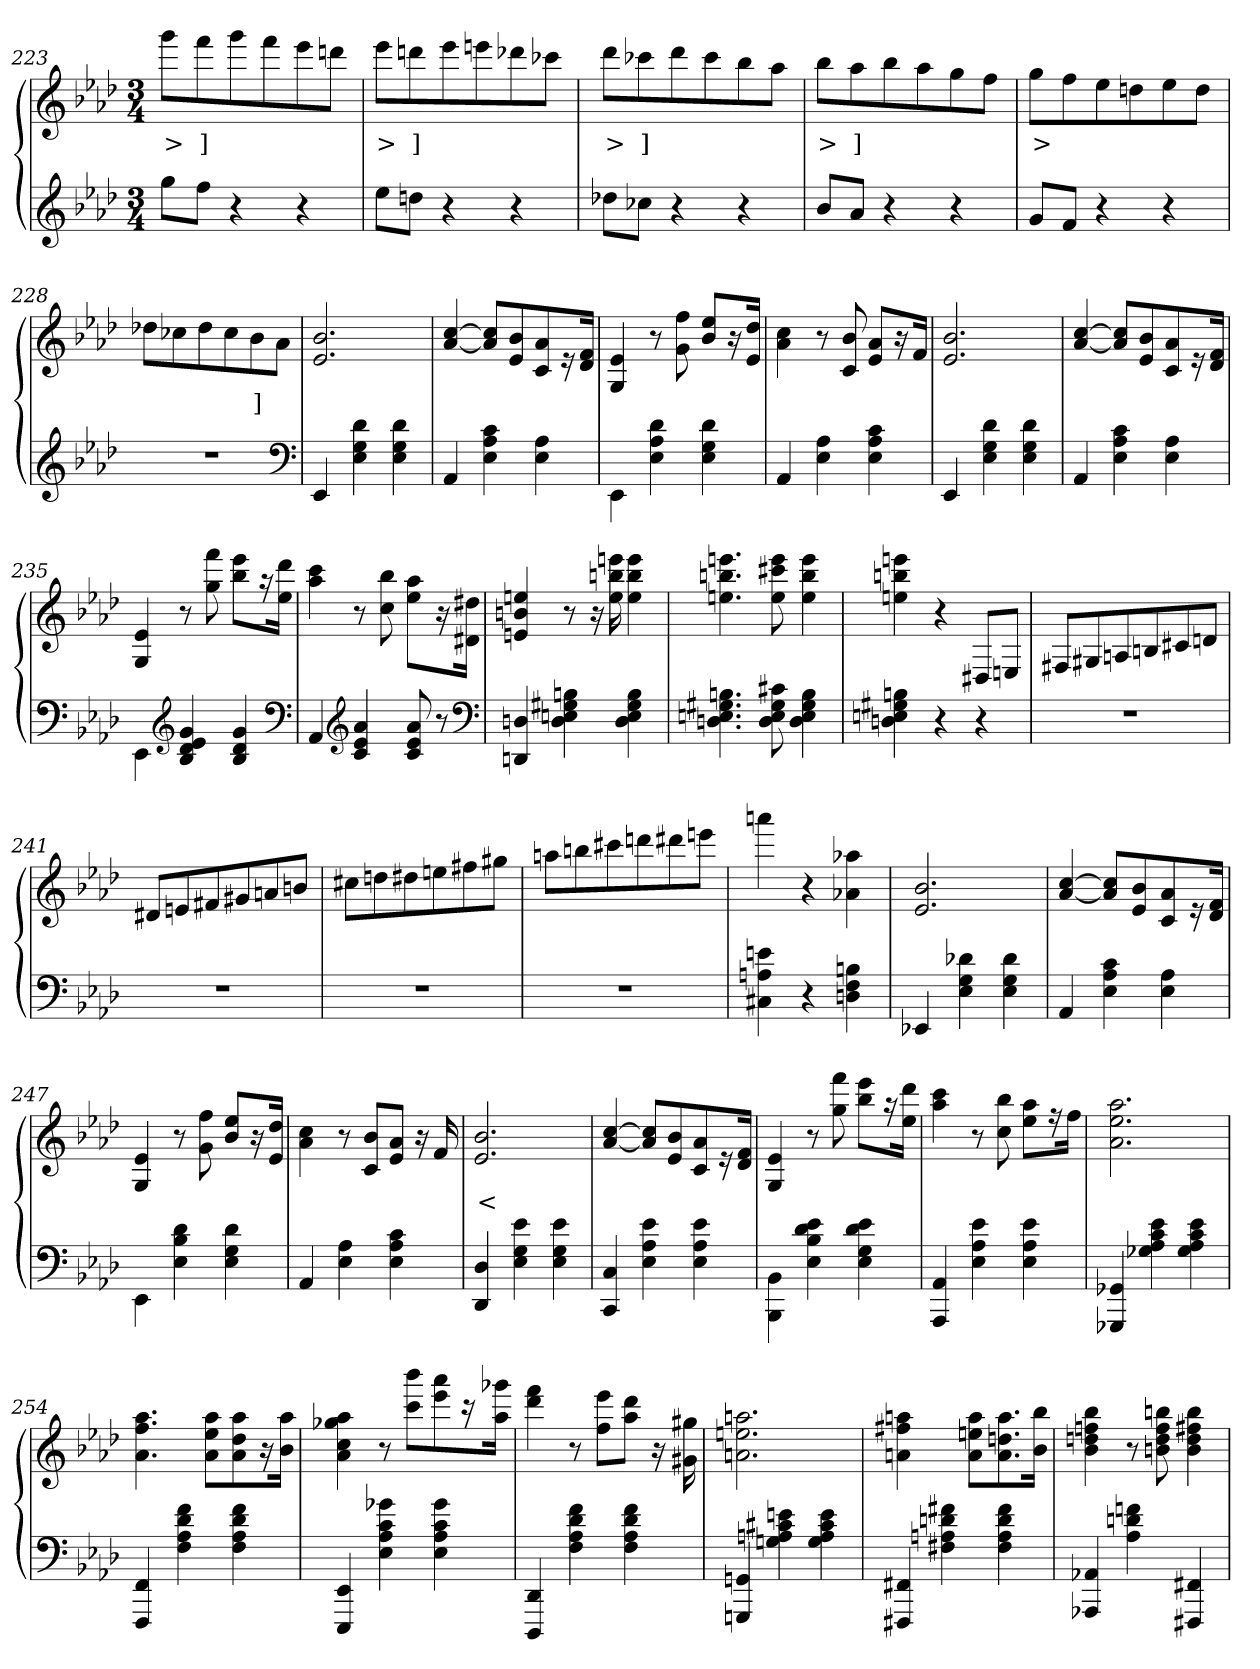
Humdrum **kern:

**kern	**kern	**text
*part2	*part1	*part1
*staff2	*staff1	*staff1
*clefG2	*clefG2	*
*k[b-e-a-d-]	*k[b-e-a-d-]	*
*M3/4	*M3/4	*
=223	=223	=223
8ggL	8gggL	>
8ffJ	8fff	]
4r	8ggg	.
.	8fff	.
4r	8eee-	.
.	8dddnJ	.
=224	=224	=224
8ee-L	8eee-L	>
8ddnJ	8dddn	]
4r	8eee-	.
.	8eeen	.
4r	8ddd-X	.
.	8ccc-XJ	.
=225	=225	=225
8dd-XL	8ddd-L	>
8cc-XJ	8ccc-X	]
4r	8ddd-	.
.	8ccc-	.
4r	8bb-	.
.	8aa-J	.
=226	=226	=226
8b-L	8bb-L	>
8a-J	8aa-	]
4r	8bb-	.
.	8aa-	.
4r	8gg	.
.	8ffJ	.
=227	=227	=227
8gL	8ggL	>
8fJ	8ff	.
4r	8ee-	.
.	8ddn	.
4r	8ee-	.
.	8ddJ	.
=228	=228	=228
2.r	8dd-XL	.
.	8cc-X	.
.	8dd-	.
.	8cc-	.
.	8b-	]
.	8a-J	.
*clefF4	*	*
=229	=229	=229
4EE-	2.b- 2.e-	.
4d- 4G 4E-	.	.
4d- 4G 4E-	.	.
=230	=230	=230
4AA-	[4cc/ [4a-/	.
4c 4A- 4E-	8cc] 8a-]L	.
.	8b- 8e-	.
4A- 4E-	8a- 8c	.
.	16r	.
.	16f 16d-Jk	.
=231	=231	=231
4EE-\	4e- 4G	.
4d- 4A- 4E-	8r	.
.	8ff 8g	.
4d- 4G 4E-	8ee- 8b-L	.
.	16r	.
.	16dd- 16e-Jk	.
=232	=232	=232
4AA-	4cc 4a-	.
4A- 4E-	8r	.
.	8b- 8c	.
4c 4A- 4E-	8a- 8e-L	.
.	16r	.
.	16fJk	.
=233	=233	=233
4EE-	2.b- 2.e-	.
4d- 4G 4E-	.	.
4d- 4G 4E-	.	.
=234	=234	=234
4AA-	[4cc/ [4a-/	.
4c 4A- 4E-	8cc] 8a-]L	.
.	8b- 8e-	.
4A- 4E-	8a- 8c	.
.	16r	.
.	16f 16d-Jk	.
=235	=235	=235
4EE-\	4e- 4G	.
*clefG2	*	*
4g 4e- 4d- 4B-	8r	.
.	8fff 8gg	.
4g 4d- 4B-	8eee- 8bb-L	.
.	16r	.
.	16ddd- 16ee-Jk	.
*clefF4	*	*
=236	=236	=236
4AA-	4ccc 4aa-	.
*clefG2	*	*
4a- 4e- 4c	8r	.
.	8bb- 8cc	.
8a- 8e- 8c	8aa- 8ee-L	.
8r	16r	.
.	16dd#X 16d#XJk	.
*clefF4	*	*
=237	=237	=237
4Dn 4DDn	4een 4bn 4en	.
4Bn 4G#X 4En 4D	8r	.
.	16r	.
.	16eeen 16bbn 16ee	.
4B 4G# 4E 4D	4eee 4bb 4ee	.
=238	=238	=238
4.Bn 4.G#X 4.En 4.Dn	4.eeen 4.bbn 4.een	.
8c#X 8G# 8E 8D	8eee 8ccc#X 8ee	.
4B 4G# 4E 4D	4eee 4bb 4ee	.
=239	=239	=239
4Bn 4G#X 4En 4Dn	4eeen 4bbn 4een	.
4r	4r	.
4r	8D#XL	.
.	8EJ	.
=240	=240	=240
2.r	8F#XL	.
.	8G#X	.
.	8An	.
.	8Bn	.
.	8c#X	.
.	8dnJ	.
=241	=241	=241
2.r	8d#XL	.
.	8en	.
.	8f#X	.
.	8g#X	.
.	8an	.
.	8bnJ	.
=242	=242	=242
2.r	8cc#XL	.
.	8ddn	.
.	8dd#X	.
.	8een	.
.	8ff#X	.
.	8gg#XJ	.
=243	=243	=243
2.r	8aanL	.
.	8bbn	.
.	8ccc#X	.
.	8dddn	.
.	8ddd#X	.
.	8eeenJ	.
=244	=244	=244
4en 4An 4C#X	4aaan	.
4r	4r	.
4Bn 4F 4Dn	4aa-X 4a-X	.
=245	=245	=245
4EE-X	2.b- 2.e-	.
4d-X 4G 4E-	.	.
4d- 4G 4E-	.	.
=246	=246	=246
4AA-	[4cc [4a-/	.
4c 4A- 4E-	8cc] 8a-]L	.
.	8b- 8e-	.
4A- 4E-	8a- 8c	.
.	16r	.
.	16f 16d-Jk	.
=247	=247	=247
4EE-\	4e- 4G	.
4d- 4B- 4E-	8r	.
.	8ff 8g	.
4d- 4G 4E-	8ee- 8b-L	.
.	16r	.
.	16dd- 16e-Jk	.
=248	=248	=248
4AA-	4cc 4a-	.
4A- 4E-	8r	.
.	8b- 8cL	.
4c 4A- 4E-	8a- 8e-J	.
.	16r	.
.	16f	.
=249	=249	=249
4D- 4DD-	2.b- 2.e-	<
4e- 4G 4E-	.	.
4e- 4G 4E-	.	.
=250	=250	=250
4C 4CC	[4cc [4a-/	.
4e- 4A- 4E-	8cc] 8a-]L	.
.	8b- 8e-	.
4e- 4A- 4E-	8a- 8c	.
.	16r	.
.	16f 16d-Jk	.
=251	=251	=251
4BB-\ 4BBB-\	4e- 4G	.
4e- 4d- 4B- 4E-	8r	.
.	8fff 8gg	.
4e- 4d- 4G 4E-	8eee- 8bb-L	.
.	16r	.
.	16ddd- 16ee-Jk	.
=252	=252	=252
4AA- 4AAA-	4ccc 4aa-	.
4e- 4A- 4E-	8r	.
.	8bb- 8cc	.
4e- 4A- 4E-	8aa- 8ee-L	.
.	16r	.
.	16ffJk	.
=253	=253	=253
4GG-X 4GGG-X	2.aa- 2.ee- 2.a-	.
4e- 4c 4A- 4G-	.	.
4e- 4c 4A- 4G-	.	.
=254	=254	=254
4FF 4FFF	4.aa- 4.ff 4.a-	.
4f 4d- 4A- 4F	.	.
.	8aa- 8ee- 8a-L	.
4f 4d- 4A- 4F	8aa- 8dd- 8a-	.
.	16r	.
.	16aa- 16b-Jk	.
=255	=255	=255
4EE- 4EEE-	4aa- 4gg-X 4cc 4a-	.
4g-X 4c 4A- 4E-	8r	.
.	8bbb- 8cccL	.
4g- 4c 4A- 4E-	8aaa- 8eee-	.
.	16r	.
.	16ggg- 16aa-Jk	.
=256	=256	=256
4DD- 4DDD-	4fff 4ddd-	.
4f 4d- 4A- 4F	8r	.
.	8eee- 8ffL	.
4f 4d- 4A- 4F	8ddd- 8aa-J	.
.	16r	.
.	16gg#X 16g#X	.
=257	=257	=257
4GGn 4GGGn	2.aan 2.een 2.an	.
4en 4c#X 4An 4Gn	.	.
4e 4c# 4A 4G	.	.
=258	=258	=258
4FF#X 4FFF#X	4aan 4ff#X 4an	.
4f# 4dn 4An 4F#	8ryy	.
.	8aa 8een 8aL	.
4f# 4d 4A 4F#	8.aa 8.ddn 8.a	.
.	16bb- 16b-Jk	.
=259	=259	=259
4AA-X 4AAA-X	4bb- 4ffn 4ddn 4b-	.
4fn 4dn 4A-	8r	.
.	8bbn 8ff 8dd 8bn	.
4FF#X 4FFF#X	4bb 4ff#X 4dd 4b	.
=	=	=
*-	*-	*-
